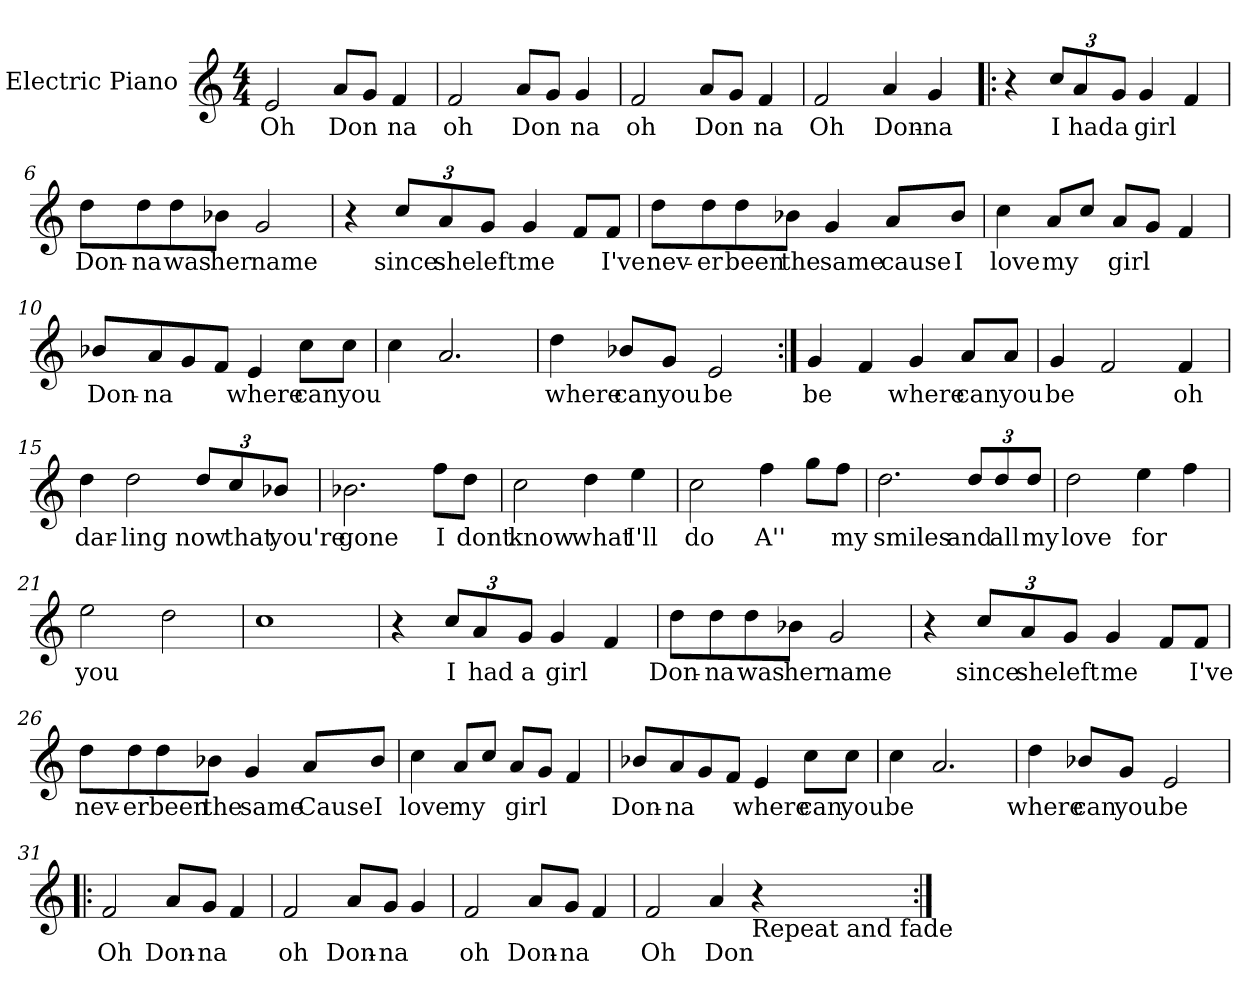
**kern	**text
*part1	*part1
*staff1	*staff1
*I"Electric Piano	*
*I'E.Pno	*
*clefG2	*
*k[]	*
*C:	*
*M4/4	*
=1	=1
2e/	Oh
8a/L	Don
8g/J	.
4f/	na
=2	=2
2f/	oh
8a/L	-Don
8g/J	.
4g/	na
=3	=3
2f/	oh
8a/L	-Don
8g/J	.
4f/	na
=4	=4
2f/	Oh
4a/	Don-
4g/	-na
!!LO:LB:g=z
=5!|:	=5!|:
4r	.
*Xbrackettup	*
12cc/L	I
12a/	had
12g/J	a
4g/	girl
4f/	.
=6	=6
8dd\L	Don-
8dd\	-na
8dd\	was
8b-X\J	her
2g/	name
=7	=7
4r	.
12cc/L	since
12a/	she
12g/J	left
4g/	me
8f/L	.
8f/J	I've
=8	=8
8dd\L	nev-
8dd\	-er
8dd\	been
8b-X\J	the
4g/	same
8a/L	cause
8b-/J	I
!!LO:LB:g=z
=9	=9
4cc\	love
8a/L	my
8cc/J	.
8a/L	girl
8g/J	.
4f/	.
=10	=10
8b-X/L	Don-
8a/	-na
8g/	.
8f/J	.
4e/	where
8cc\L	can
8cc\J	you
=11	=11
4cc\	.
2.a/	.
=12	=12
4dd\	where
8b-X/L	can
8g/J	you
2e/	be
!!LO:LB:g=z
=13:|!	=13:|!
4g/	be
4f/	.
4g/	where
8a/L	can
8a/J	you
=14	=14
4g/	be
2f/	.
4f/	oh
=15	=15
4dd\	dar-
2dd\	-ling
12dd/L	now
12cc/	that
12b-X/J	you're
=16	=16
2.b-X\	gone
8ff\L	I
8dd\J	dont
!!LO:LB:g=z
=17	=17
2cc\	know
4dd\	what
4ee\	I'll
=18	=18
2cc\	do
4ff\	A''
8gg\L	.
8ff\J	my
=19	=19
2.dd\	smiles
12dd/L	and
12dd/	all
12dd/J	my
=20	=20
2dd\	love
4ee\	for
4ff\	.
!!LO:LB:g=z
=21	=21
2ee\	you
2dd\	.
=22	=22
1cc	.
=23	=23
4r	.
12cc/L	I
12a/	had
12g/J	a
4g/	girl
4f/	.
=24	=24
8dd\L	Don-
8dd\	-na
8dd\	was
8b-X\J	her
2g/	name
!!LO:LB:g=z
=25	=25
4r	.
12cc/L	since
12a/	she
12g/J	left
4g/	me
8f/L	.
8f/J	I've
=26	=26
8dd\L	nev-
8dd\	-er
8dd\	been
8b-X\J	the
4g/	same
8a/L	Cause
8b-/J	I
=27	=27
4cc\	love
8a/L	my
8cc/J	.
8a/L	girl
8g/J	.
4f/	.
=28	=28
8b-X/L	Don-
8a/	-na
8g/	.
8f/J	.
4e/	where
8cc\L	can
8cc\J	you
!!LO:LB:g=z
=29	=29
4cc\	be
2.a/	.
=30	=30
4dd\	where
8b-X/L	can
8g/J	you
2e/	be
=31!|:	=31!|:
2f/	Oh
8a/L	Don-
8g/J	-na
4f/	.
=32	=32
2f/	oh
8a/L	Don-
8g/J	-na
4g/	.
=33	=33
2f/	oh
8a/L	Don-
8g/J	-na
4f/	.
=34	=34
2f/	Oh
4a/	Don-
!LO:TX:b:t=Repeat and fade	!
4r	.
=:|!	=:|!
*-	*-
